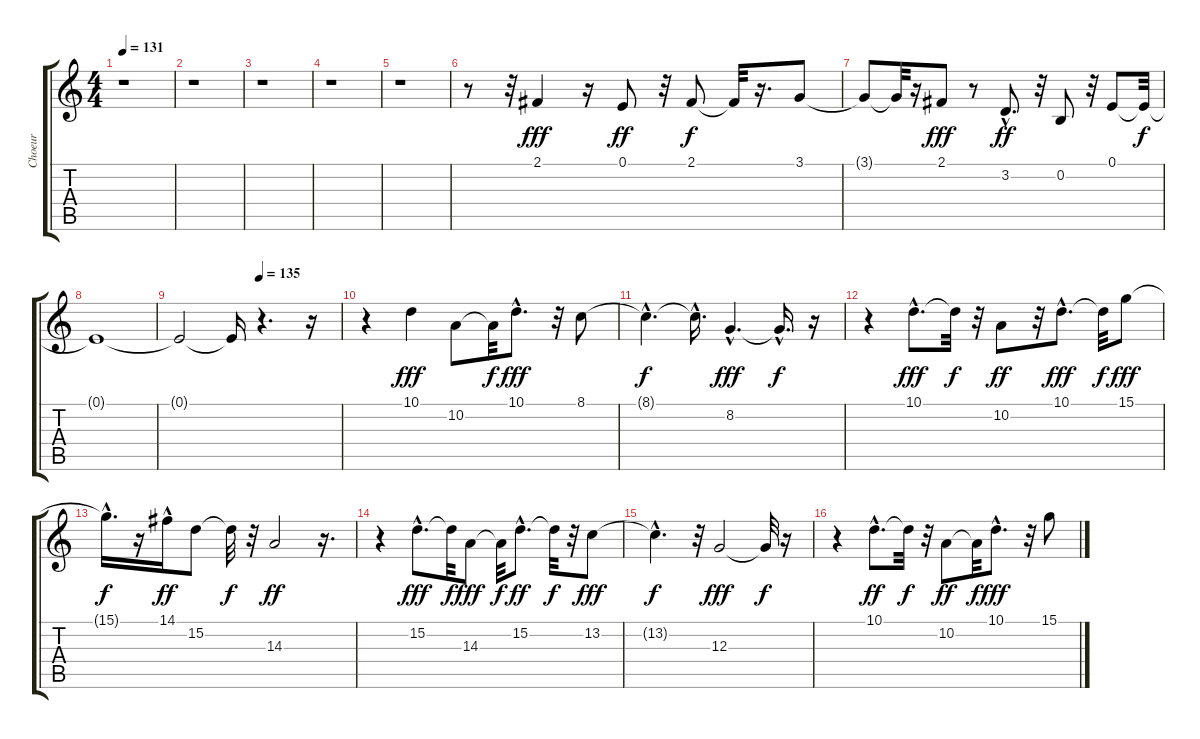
\track ("Choeur" "Choeur") {instrument choiraahs}
\staff {score tabs}
\tuning (E4 B3 G3 D3 A2 E2) {hide}
\ts (4 4)
\tempo 131
\clef g2
\ks c
r.1{dy fff} |
r.1 |
r.1 |
r.1 |
r.1 |
r.8 r.32 2.1.4 r.16 0.1.8{dy ff} r.32 2.1.8{dy f} 2.1{t}.32 r.16{d} 3.1.8 |
3.1{t}.8 3.1{t}.32 r.16 2.1.8{dy fff} r.8 3.2{hac}.8{d dy ff} r.32 0.2.8 r.32 0.1.8 0.1{t}.32{dy f} |
0.1{t}.1 |
\tempo (135 0.5)
0.1{t}.2 0.1{t}.16 r.4{d} r.16 |
r.4 10.1.4{dy fff} 10.2.8 10.2{t}.32{dy f} 10.1{hac}.8{d dy fff} r.32 8.1.8 |
8.1{hac t}.4{d dy f} 8.1{hac t}.16{d} 8.2{hac}.4{d dy fff} 8.2{hac t}.16{d dy f} r.16 |
r.4 10.1{hac}.8{d dy fff} 10.1{t}.32{dy f} r.32 10.2.8{dy ff} r.32 10.1{hac}.8{d dy fff} 10.1{t}.32{dy f} 15.1.8{dy fff} |
15.1{hac t}.16{d dy f} r.16 14.1{hac}.16{dy ff} 15.2.8 15.2{t}.32{dy f} r.32 14.3.2{dy ff} r.16{d} |
r.4 15.2{hac}.8{d dy fff} 15.2{t}.32{dy f} 14.3.8{dy fff} 14.3{t}.32{dy f} 15.2{hac}.8{d dy ff} 15.2{t}.32{dy f} r.32 13.2.8{dy fff} |
13.2{hac t}.4{d dy f} r.32 12.3.2{dy fff} 12.3{t}.32{dy f} r.16 |
r.4 10.1{hac}.8{d dy ff} 10.1{t}.32{dy f} r.32 10.2.8{dy ff} 10.2{t}.32{dy f} 10.1{hac}.8{d dy fff} r.32 15.1.8
